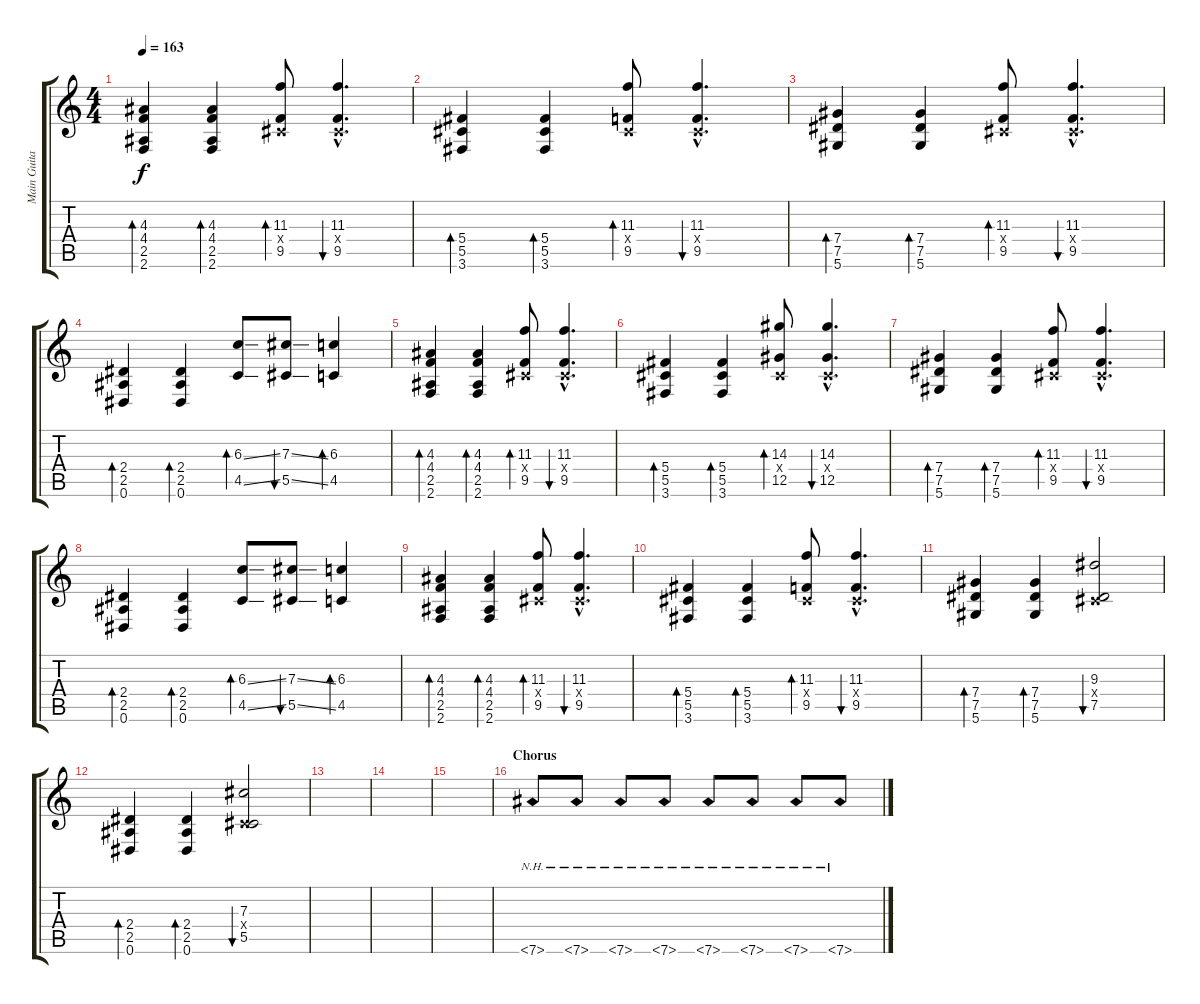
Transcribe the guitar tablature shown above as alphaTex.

\track ("Main Guitar" "Main Guita") {instrument overdrivenguitar}
\staff {score tabs}
\tuning (Eb4 Bb3 Gb3 Db3 Ab2 Eb2) {hide}
\ts (4 4)
\tempo 163
\clef g2
\ks c
(4.3 4.4 2.5 2.6).4{bd 240 dy f} (4.3 4.4 2.5 2.6).4{bd 240} (11.3 0.4{x} 9.5).8{bd 240} (11.3{hac} 0.4{hac x} 9.5{hac}).4{d bu 240} |
(5.4 5.5 3.6).4{bd 240} (5.4 5.5 3.6).4{bd 240} (11.3 0.4{x} 9.5).8{bd 240} (11.3{hac} 0.4{hac x} 9.5{hac}).4{d bu 240} |
(7.4 7.5 5.6).4{bd 240} (7.4 7.5 5.6).4{bd 240} (11.3 0.4{x} 9.5).8{bd 240} (11.3{hac} 0.4{hac x} 9.5{hac}).4{d bu 240} |
(2.4 2.5 0.6).4{bd 240} (2.4 2.5 0.6).4{bd 240} (6.3{ss} 4.5{ss}).8{bd 240} (7.3{ss} 5.5{ss}).8{bu 240} (6.3 4.5).4{bd 240} |
(4.3 4.4 2.5 2.6).4{bd 240} (4.3 4.4 2.5 2.6).4{bd 240} (11.3 0.4{x} 9.5).8{bd 240} (11.3{hac} 0.4{hac x} 9.5{hac}).4{d bu 240} |
(5.4 5.5 3.6).4{bd 240} (5.4 5.5 3.6).4{bd 240} (14.3 0.4{x} 12.5).8{bd 240} (14.3{hac} 0.4{hac x} 12.5{hac}).4{d bu 240} |
(7.4 7.5 5.6).4{bd 240} (7.4 7.5 5.6).4{bd 240} (11.3 0.4{x} 9.5).8{bd 240} (11.3{hac} 0.4{hac x} 9.5{hac}).4{d bu 240} |
(2.4 2.5 0.6).4{bd 240} (2.4 2.5 0.6).4{bd 240} (6.3{ss} 4.5{ss}).8{bd 240} (7.3{ss} 5.5{ss}).8{bu 240} (6.3 4.5).4{bd 240} |
(4.3 4.4 2.5 2.6).4{bd 240} (4.3 4.4 2.5 2.6).4{bd 240} (11.3 0.4{x} 9.5).8{bd 240} (11.3{hac} 0.4{hac x} 9.5{hac}).4{d bu 240} |
(5.4 5.5 3.6).4{bd 240} (5.4 5.5 3.6).4{bd 240} (11.3 0.4{x} 9.5).8{bd 240} (11.3{hac} 0.4{hac x} 9.5{hac}).4{d bu 240} |
(7.4 7.5 5.6).4{bd 240} (7.4 7.5 5.6).4{bd 240} (9.3 0.4{x} 7.5).2{bu 240} |
(2.4 2.5 0.6).4{bd 240} (2.4 2.5 0.6).4{bd 240} (7.3 0.4{x} 5.5).2{bu 240} |
|
|
|
\section ("" "Chorus")
7.6{nh}.8 7.6{nh}.8 7.6{nh}.8 7.6{nh}.8 7.6{nh}.8 7.6{nh}.8 7.6{nh}.8 7.6{nh}.8
